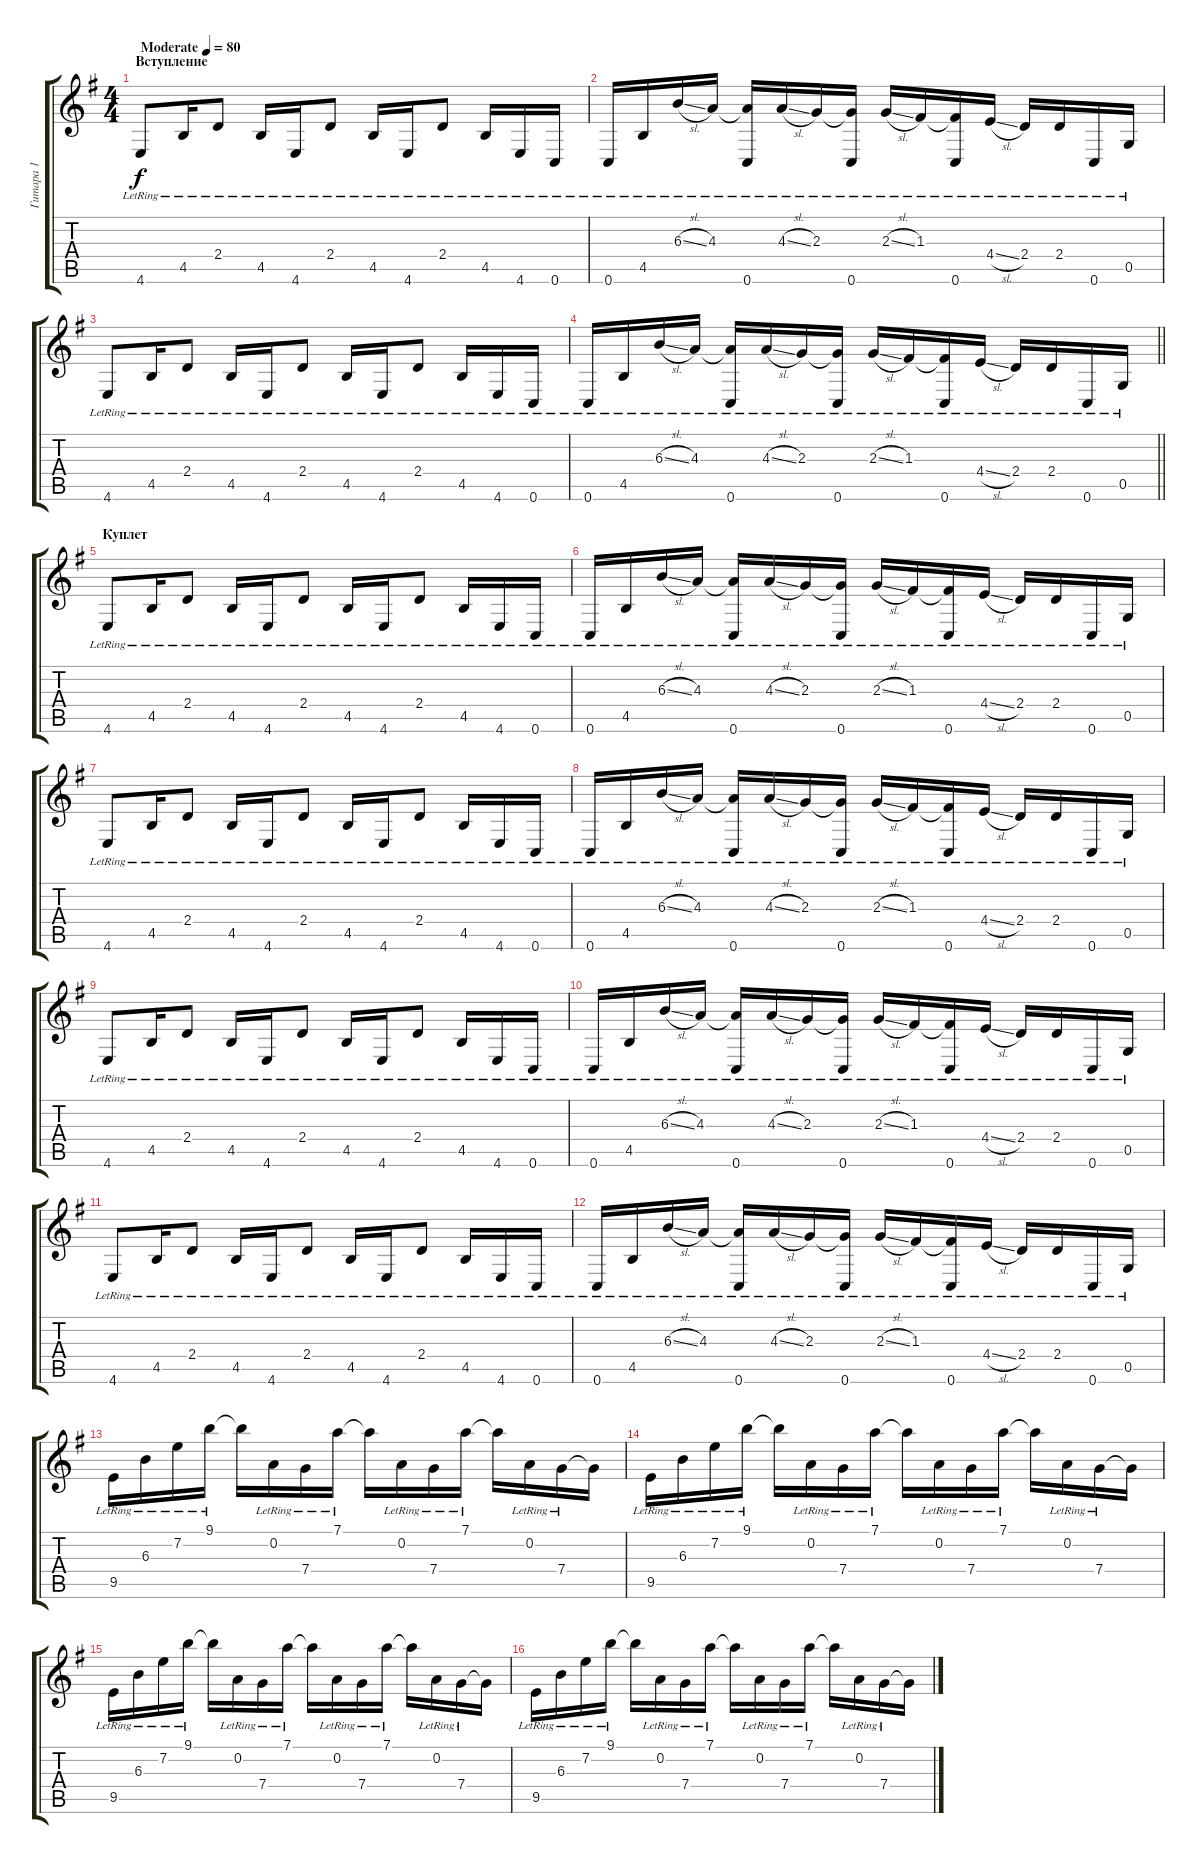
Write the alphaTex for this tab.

\track ("Гитара 1" "Гитара 1") {instrument electricguitarjazz}
\staff {score tabs}
\tuning (D4 A3 F3 C3 G2 C2) {hide}
\ts (4 4)
\section ("" "Вступление")
\tempo (80 "Moderate")
\clef g2
\ks eminor
4.6{lr}.8{dy f instrument electricguitarjazz} 4.5{lr}.16 2.4{lr}.8 4.5{lr}.16 4.6{lr}.16 2.4{lr}.8 4.5{lr}.16 4.6{lr}.16 2.4{lr}.8 4.5{lr}.16 4.6{lr}.16 0.6{lr}.16 |
0.6{lr}.16 4.5{lr}.16 6.3{sl lr}.16 4.3{lr}.16 (4.3{t} 0.6{lr}).16 4.3{sl lr}.16 2.3{lr}.16 (2.3{t} 0.6{lr}).16 2.3{sl lr}.16 1.3{lr}.16 (1.3{t} 0.6{lr}).16 4.4{sl lr}.16 2.4{lr}.16 2.4{lr}.16 0.6{lr}.16 0.5{lr}.16 |
4.6{lr}.8 4.5{lr}.16 2.4{lr}.8 4.5{lr}.16 4.6{lr}.16 2.4{lr}.8 4.5{lr}.16 4.6{lr}.16 2.4{lr}.8 4.5{lr}.16 4.6{lr}.16 0.6{lr}.16 |
\barLineRight lightlight
0.6{lr}.16 4.5{lr}.16 6.3{sl lr}.16 4.3{lr}.16 (4.3{t} 0.6{lr}).16 4.3{sl lr}.16 2.3{lr}.16 (2.3{t} 0.6{lr}).16 2.3{sl lr}.16 1.3{lr}.16 (1.3{t} 0.6{lr}).16 4.4{sl lr}.16 2.4{lr}.16 2.4{lr}.16 0.6{lr}.16 0.5{lr}.16 |
\section ("" "Куплет")
4.6{lr}.8 4.5{lr}.16 2.4{lr}.8 4.5{lr}.16 4.6{lr}.16 2.4{lr}.8 4.5{lr}.16 4.6{lr}.16 2.4{lr}.8 4.5{lr}.16 4.6{lr}.16 0.6{lr}.16 |
0.6{lr}.16 4.5{lr}.16 6.3{sl lr}.16 4.3{lr}.16 (4.3{t} 0.6{lr}).16 4.3{sl lr}.16 2.3{lr}.16 (2.3{t} 0.6{lr}).16 2.3{sl lr}.16 1.3{lr}.16 (1.3{t} 0.6{lr}).16 4.4{sl lr}.16 2.4{lr}.16 2.4{lr}.16 0.6{lr}.16 0.5{lr}.16 |
4.6{lr}.8 4.5{lr}.16 2.4{lr}.8 4.5{lr}.16 4.6{lr}.16 2.4{lr}.8 4.5{lr}.16 4.6{lr}.16 2.4{lr}.8 4.5{lr}.16 4.6{lr}.16 0.6{lr}.16 |
0.6{lr}.16 4.5{lr}.16 6.3{sl lr}.16 4.3{lr}.16 (4.3{t} 0.6{lr}).16 4.3{sl lr}.16 2.3{lr}.16 (2.3{t} 0.6{lr}).16 2.3{sl lr}.16 1.3{lr}.16 (1.3{t} 0.6{lr}).16 4.4{sl lr}.16 2.4{lr}.16 2.4{lr}.16 0.6{lr}.16 0.5{lr}.16 |
4.6{lr}.8 4.5{lr}.16 2.4{lr}.8 4.5{lr}.16 4.6{lr}.16 2.4{lr}.8 4.5{lr}.16 4.6{lr}.16 2.4{lr}.8 4.5{lr}.16 4.6{lr}.16 0.6{lr}.16 |
0.6{lr}.16 4.5{lr}.16 6.3{sl lr}.16 4.3{lr}.16 (4.3{t} 0.6{lr}).16 4.3{sl lr}.16 2.3{lr}.16 (2.3{t} 0.6{lr}).16 2.3{sl lr}.16 1.3{lr}.16 (1.3{t} 0.6{lr}).16 4.4{sl lr}.16 2.4{lr}.16 2.4{lr}.16 0.6{lr}.16 0.5{lr}.16 |
4.6{lr}.8 4.5{lr}.16 2.4{lr}.8 4.5{lr}.16 4.6{lr}.16 2.4{lr}.8 4.5{lr}.16 4.6{lr}.16 2.4{lr}.8 4.5{lr}.16 4.6{lr}.16 0.6{lr}.16 |
0.6{lr}.16 4.5{lr}.16 6.3{sl lr}.16 4.3{lr}.16 (4.3{t} 0.6{lr}).16 4.3{sl lr}.16 2.3{lr}.16 (2.3{t} 0.6{lr}).16 2.3{sl lr}.16 1.3{lr}.16 (1.3{t} 0.6{lr}).16 4.4{sl lr}.16 2.4{lr}.16 2.4{lr}.16 0.6{lr}.16 0.5{lr}.16 |
9.5{lr}.16 6.3{lr}.16 7.2{lr}.16 9.1{lr}.16 9.1{t}.16 0.2{lr}.16 7.4{lr}.16 7.1{lr}.16 7.1{t}.16 0.2{lr}.16 7.4{lr}.16 7.1{lr}.16 7.1{t}.16 0.2{lr}.16 7.4{lr}.16 7.4{t}.16 |
9.5{lr}.16 6.3{lr}.16 7.2{lr}.16 9.1{lr}.16 9.1{t}.16 0.2{lr}.16 7.4{lr}.16 7.1{lr}.16 7.1{t}.16 0.2{lr}.16 7.4{lr}.16 7.1{lr}.16 7.1{t}.16 0.2{lr}.16 7.4{lr}.16 7.4{t}.16 |
9.5{lr}.16 6.3{lr}.16 7.2{lr}.16 9.1{lr}.16 9.1{t}.16 0.2{lr}.16 7.4{lr}.16 7.1{lr}.16 7.1{t}.16 0.2{lr}.16 7.4{lr}.16 7.1{lr}.16 7.1{t}.16 0.2{lr}.16 7.4{lr}.16 7.4{t}.16 |
9.5{lr}.16 6.3{lr}.16 7.2{lr}.16 9.1{lr}.16 9.1{t}.16 0.2{lr}.16 7.4{lr}.16 7.1{lr}.16 7.1{t}.16 0.2{lr}.16 7.4{lr}.16 7.1{lr}.16 7.1{t}.16 0.2{lr}.16 7.4{lr}.16 7.4{t}.16
